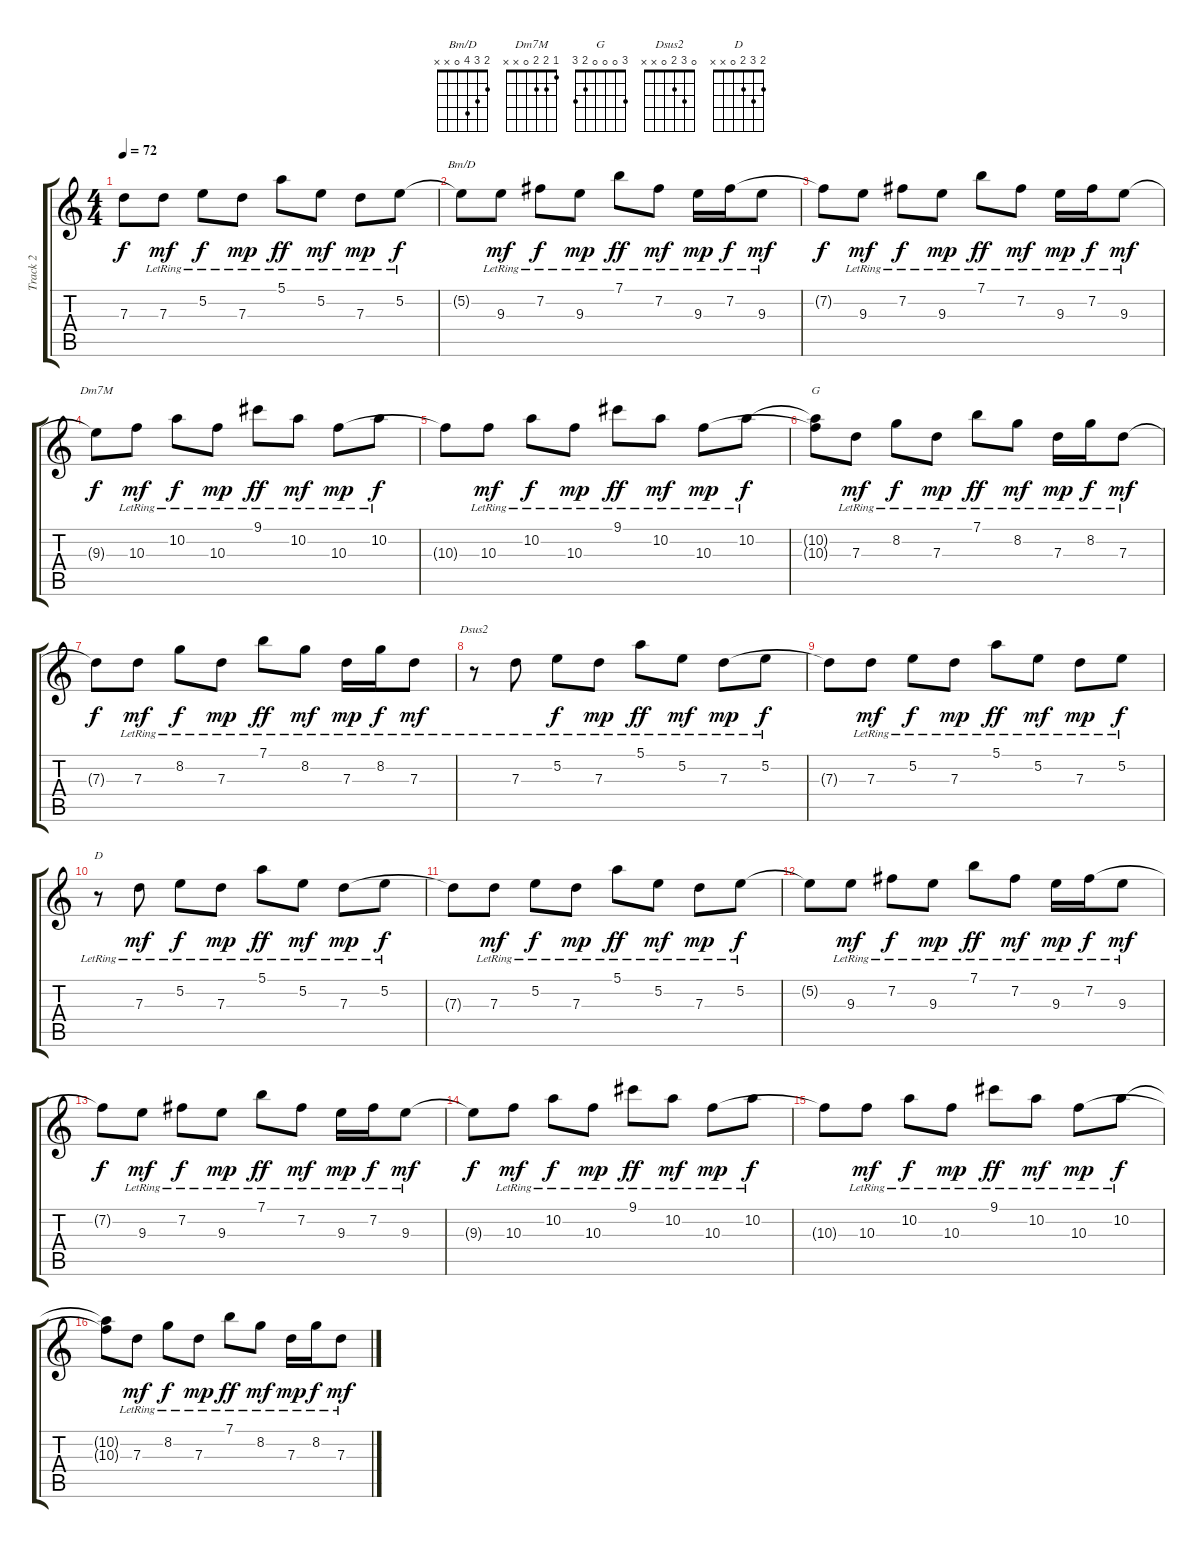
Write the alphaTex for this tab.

\track ("Track 2" "Track 2") {instrument electricguitarjazz}
\staff {score tabs}
\tuning (E4 B3 G3 D3 A2 E2) {hide}
\chord ("Bm/D" 2 3 4 0 x x)
\chord ("Dm7M" 1 2 2 0 x x)
\chord ("G" 3 0 0 0 2 3)
\chord ("Dsus2" 0 3 2 0 x x)
\chord ("D" 2 3 2 0 x x)
\ts (4 4)
\tempo 72
\clef g2
\ks c
7.3{t}.8{dy f} 7.3{lr}.8{dy mf} 5.2{lr}.8{dy f} 7.3{lr}.8{dy mp} 5.1{lr}.8{dy ff} 5.2{lr}.8{dy mf} 7.3{lr}.8{dy mp} 5.2{lr}.8{dy f} |
5.2{t}.8{ch "Bm/D"} 9.3{lr}.8{dy mf} 7.2{lr}.8{dy f} 9.3{lr}.8{dy mp} 7.1{lr}.8{dy ff} 7.2{lr}.8{dy mf} 9.3{lr}.16{dy mp} 7.2{lr}.16{dy f} 9.3{lr}.8{dy mf} |
7.2{t}.8{dy f} 9.3{lr}.8{dy mf} 7.2{lr}.8{dy f} 9.3{lr}.8{dy mp} 7.1{lr}.8{dy ff} 7.2{lr}.8{dy mf} 9.3{lr}.16{dy mp} 7.2{lr}.16{dy f} 9.3{lr}.8{dy mf} |
9.3{t}.8{ch "Dm7M" dy f} 10.3{lr}.8{dy mf} 10.2{lr}.8{dy f} 10.3{lr}.8{dy mp} 9.1{lr}.8{dy ff} 10.2{lr}.8{dy mf} 10.3{lr}.8{dy mp} 10.2{lr}.8{dy f} |
10.3{t}.8 10.3{lr}.8{dy mf} 10.2{lr}.8{dy f} 10.3{lr}.8{dy mp} 9.1{lr}.8{dy ff} 10.2{lr}.8{dy mf} 10.3{lr}.8{dy mp} 10.2{lr}.8{dy f} |
(10.2{t} 10.3{t}).8{ch "G"} 7.3{lr}.8{dy mf} 8.2{lr}.8{dy f} 7.3{lr}.8{dy mp} 7.1{lr}.8{dy ff} 8.2{lr}.8{dy mf} 7.3{lr}.16{dy mp} 8.2{lr}.16{dy f} 7.3{lr}.8{dy mf} |
7.3{t}.8{dy f} 7.3{lr}.8{dy mf} 8.2{lr}.8{dy f} 7.3{lr}.8{dy mp} 7.1{lr}.8{dy ff} 8.2{lr}.8{dy mf} 7.3{lr}.16{dy mp} 8.2{lr}.16{dy f} 7.3{lr}.8{dy mf} |
r.8{ch "Dsus2"} 7.3{lr}.8 5.2{lr}.8{dy f} 7.3{lr}.8{dy mp} 5.1{lr}.8{dy ff} 5.2{lr}.8{dy mf} 7.3{lr}.8{dy mp} 5.2{lr}.8{dy f} |
7.3{t}.8 7.3{lr}.8{dy mf} 5.2{lr}.8{dy f} 7.3{lr}.8{dy mp} 5.1{lr}.8{dy ff} 5.2{lr}.8{dy mf} 7.3{lr}.8{dy mp} 5.2{lr}.8{dy f} |
r.8{ch "D"} 7.3{lr}.8{dy mf} 5.2{lr}.8{dy f} 7.3{lr}.8{dy mp} 5.1{lr}.8{dy ff} 5.2{lr}.8{dy mf} 7.3{lr}.8{dy mp} 5.2{lr}.8{dy f} |
7.3{t}.8 7.3{lr}.8{dy mf} 5.2{lr}.8{dy f} 7.3{lr}.8{dy mp} 5.1{lr}.8{dy ff} 5.2{lr}.8{dy mf} 7.3{lr}.8{dy mp} 5.2{lr}.8{dy f} |
5.2{t}.8 9.3{lr}.8{dy mf} 7.2{lr}.8{dy f} 9.3{lr}.8{dy mp} 7.1{lr}.8{dy ff} 7.2{lr}.8{dy mf} 9.3{lr}.16{dy mp} 7.2{lr}.16{dy f} 9.3{lr}.8{dy mf} |
7.2{t}.8{dy f} 9.3{lr}.8{dy mf} 7.2{lr}.8{dy f} 9.3{lr}.8{dy mp} 7.1{lr}.8{dy ff} 7.2{lr}.8{dy mf} 9.3{lr}.16{dy mp} 7.2{lr}.16{dy f} 9.3{lr}.8{dy mf} |
9.3{t}.8{dy f} 10.3{lr}.8{dy mf} 10.2{lr}.8{dy f} 10.3{lr}.8{dy mp} 9.1{lr}.8{dy ff} 10.2{lr}.8{dy mf} 10.3{lr}.8{dy mp} 10.2{lr}.8{dy f} |
10.3{t}.8 10.3{lr}.8{dy mf} 10.2{lr}.8{dy f} 10.3{lr}.8{dy mp} 9.1{lr}.8{dy ff} 10.2{lr}.8{dy mf} 10.3{lr}.8{dy mp} 10.2{lr}.8{dy f} |
(10.2{t} 10.3{t}).8 7.3{lr}.8{dy mf} 8.2{lr}.8{dy f} 7.3{lr}.8{dy mp} 7.1{lr}.8{dy ff} 8.2{lr}.8{dy mf} 7.3{lr}.16{dy mp} 8.2{lr}.16{dy f} 7.3{lr}.8{dy mf}
